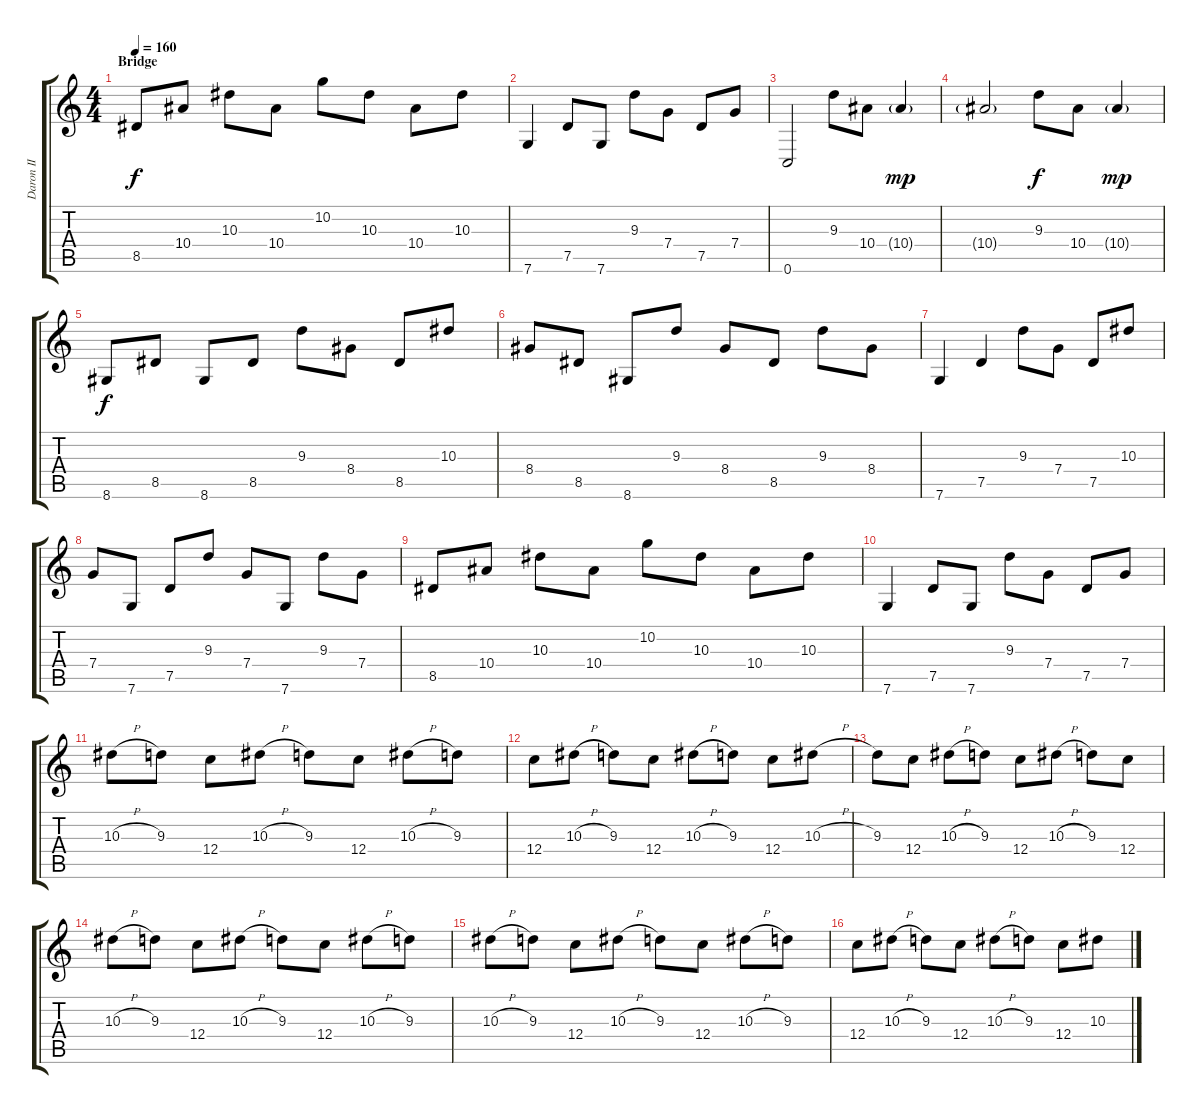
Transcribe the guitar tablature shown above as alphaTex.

\track ("Daron II " "Daron II ") {instrument distortionguitar}
\staff {score tabs}
\tuning (D4 A3 F3 C3 G2 C2) {hide}
\ts (4 4)
\section ("" "Bridge")
\tempo 160
\clef g2
\ks c
8.5.8{dy f} 10.4.8 10.3.8 10.4.8 10.2.8 10.3.8 10.4.8 10.3.8 |
7.6.4 7.5.8 7.6.8 9.3.8 7.4.8 7.5.8 7.4.8 |
0.6.2 9.3.8 10.4.8 10.4{g}.4{dy mp} |
10.4{g}.2 9.3.8{dy f} 10.4.8 10.4{g}.4{dy mp} |
8.6.8{dy f} 8.5.8 8.6.8 8.5.8 9.3.8 8.4.8 8.5.8 10.3.8 |
8.4.8 8.5.8 8.6.8 9.3.8 8.4.8 8.5.8 9.3.8 8.4.8 |
7.6.4 7.5.4 9.3.8 7.4.8 7.5.8 10.3.8 |
7.4.8 7.6.8 7.5.8 9.3.8 7.4.8 7.6.8 9.3.8 7.4.8 |
8.5.8 10.4.8 10.3.8 10.4.8 10.2.8 10.3.8 10.4.8 10.3.8 |
7.6.4 7.5.8 7.6.8 9.3.8 7.4.8 7.5.8 7.4.8 |
10.3{h}.8 9.3.8 12.4.8 10.3{h}.8 9.3.8 12.4.8 10.3{h}.8 9.3.8 |
12.4.8 10.3{h}.8 9.3.8 12.4.8 10.3{h}.8 9.3.8 12.4.8 10.3{h}.8 |
9.3.8 12.4.8 10.3{h}.8 9.3.8 12.4.8 10.3{h}.8 9.3.8 12.4.8 |
10.3{h}.8 9.3.8 12.4.8 10.3{h}.8 9.3.8 12.4.8 10.3{h}.8 9.3.8 |
10.3{h}.8 9.3.8 12.4.8 10.3{h}.8 9.3.8 12.4.8 10.3{h}.8 9.3.8 |
12.4.8 10.3{h}.8 9.3.8 12.4.8 10.3{h}.8 9.3.8 12.4.8 10.3{h}.8
